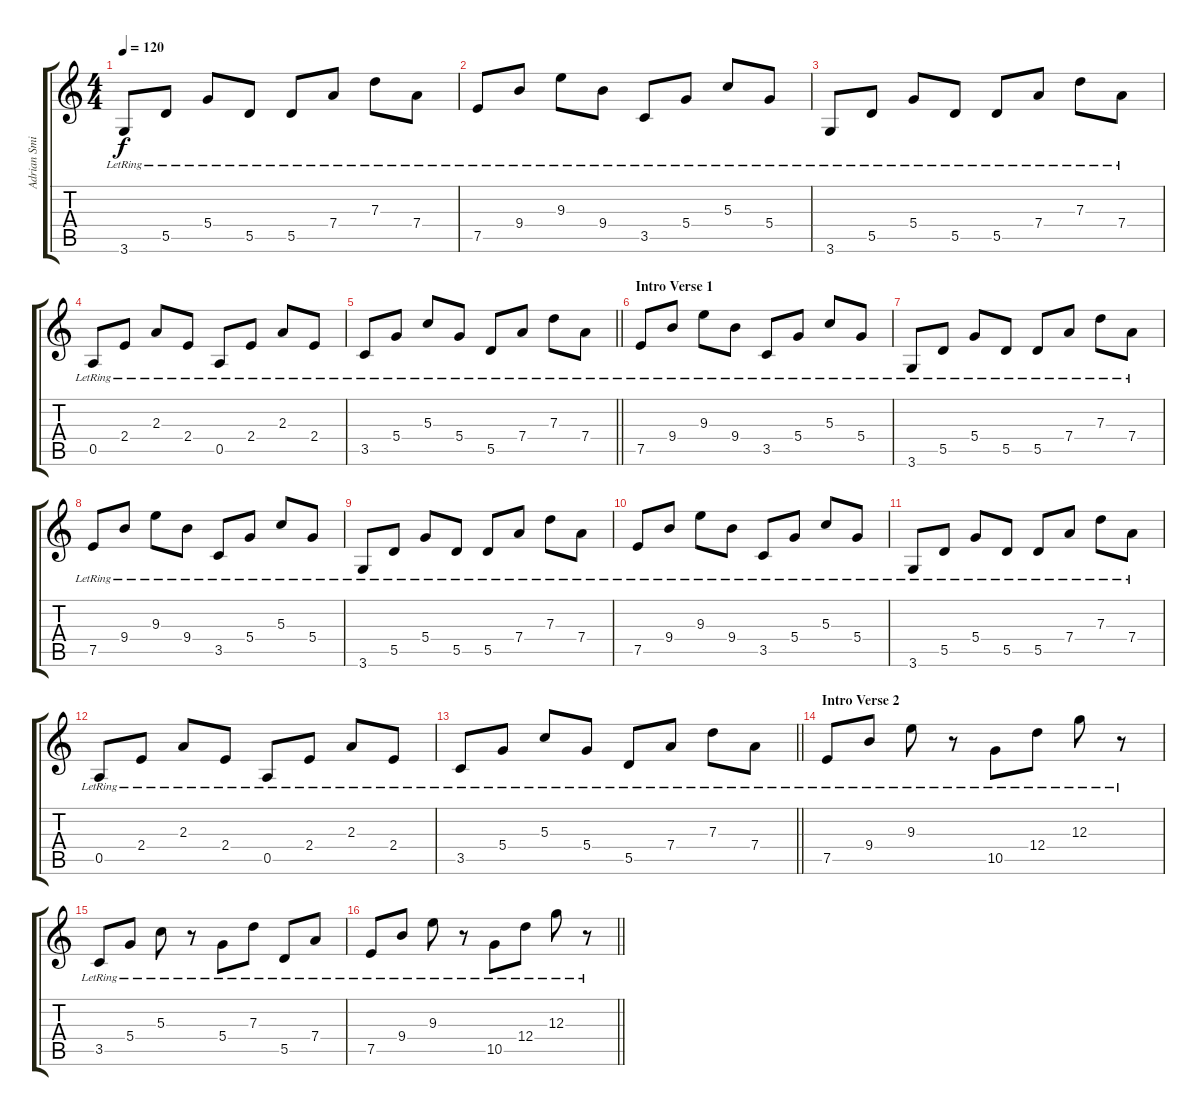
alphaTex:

\track ("Adrian Smith" "Adrian Smi") {instrument overdrivenguitar}
\staff {score tabs}
\tuning (E4 B3 G3 D3 A2 E2) {hide}
\ts (4 4)
\tempo 120
\clef g2
\ks c
3.6{lr}.8{dy f} 5.5{lr}.8 5.4{lr}.8 5.5{lr}.8 5.5{lr}.8 7.4{lr}.8 7.3{lr}.8 7.4{lr}.8 |
7.5{lr}.8 9.4{lr}.8 9.3{lr}.8 9.4{lr}.8 3.5{lr}.8 5.4{lr}.8 5.3{lr}.8 5.4{lr}.8 |
3.6{lr}.8 5.5{lr}.8 5.4{lr}.8 5.5{lr}.8 5.5{lr}.8 7.4{lr}.8 7.3{lr}.8 7.4{lr}.8 |
0.5{lr}.8 2.4{lr}.8 2.3{lr}.8 2.4{lr}.8 0.5{lr}.8 2.4{lr}.8 2.3{lr}.8 2.4{lr}.8 |
\barLineRight lightlight
3.5{lr}.8 5.4{lr}.8 5.3{lr}.8 5.4{lr}.8 5.5{lr}.8 7.4{lr}.8 7.3{lr}.8 7.4{lr}.8 |
\section ("" "Intro Verse 1")
7.5{lr}.8 9.4{lr}.8 9.3{lr}.8 9.4{lr}.8 3.5{lr}.8 5.4{lr}.8 5.3{lr}.8 5.4{lr}.8 |
3.6{lr}.8 5.5{lr}.8 5.4{lr}.8 5.5{lr}.8 5.5{lr}.8 7.4{lr}.8 7.3{lr}.8 7.4{lr}.8 |
7.5{lr}.8 9.4{lr}.8 9.3{lr}.8 9.4{lr}.8 3.5{lr}.8 5.4{lr}.8 5.3{lr}.8 5.4{lr}.8 |
3.6{lr}.8 5.5{lr}.8 5.4{lr}.8 5.5{lr}.8 5.5{lr}.8 7.4{lr}.8 7.3{lr}.8 7.4{lr}.8 |
7.5{lr}.8 9.4{lr}.8 9.3{lr}.8 9.4{lr}.8 3.5{lr}.8 5.4{lr}.8 5.3{lr}.8 5.4{lr}.8 |
3.6{lr}.8 5.5{lr}.8 5.4{lr}.8 5.5{lr}.8 5.5{lr}.8 7.4{lr}.8 7.3{lr}.8 7.4{lr}.8 |
0.5{lr}.8 2.4{lr}.8 2.3{lr}.8 2.4{lr}.8 0.5{lr}.8 2.4{lr}.8 2.3{lr}.8 2.4{lr}.8 |
\barLineRight lightlight
3.5{lr}.8 5.4{lr}.8 5.3{lr}.8 5.4{lr}.8 5.5{lr}.8 7.4{lr}.8 7.3{lr}.8 7.4{lr}.8 |
\section ("" "Intro Verse 2")
7.5{lr}.8 9.4{lr}.8 9.3{lr}.8 r.8 10.5{lr}.8 12.4{lr}.8 12.3{lr}.8 r.8 |
3.5{lr}.8 5.4{lr}.8 5.3{lr}.8 r.8 5.4{lr}.8 7.3{lr}.8 5.5{lr}.8 7.4{lr}.8 |
\barLineRight lightlight
7.5{lr}.8 9.4{lr}.8 9.3{lr}.8 r.8 10.5{lr}.8 12.4{lr}.8 12.3{lr}.8 r.8
